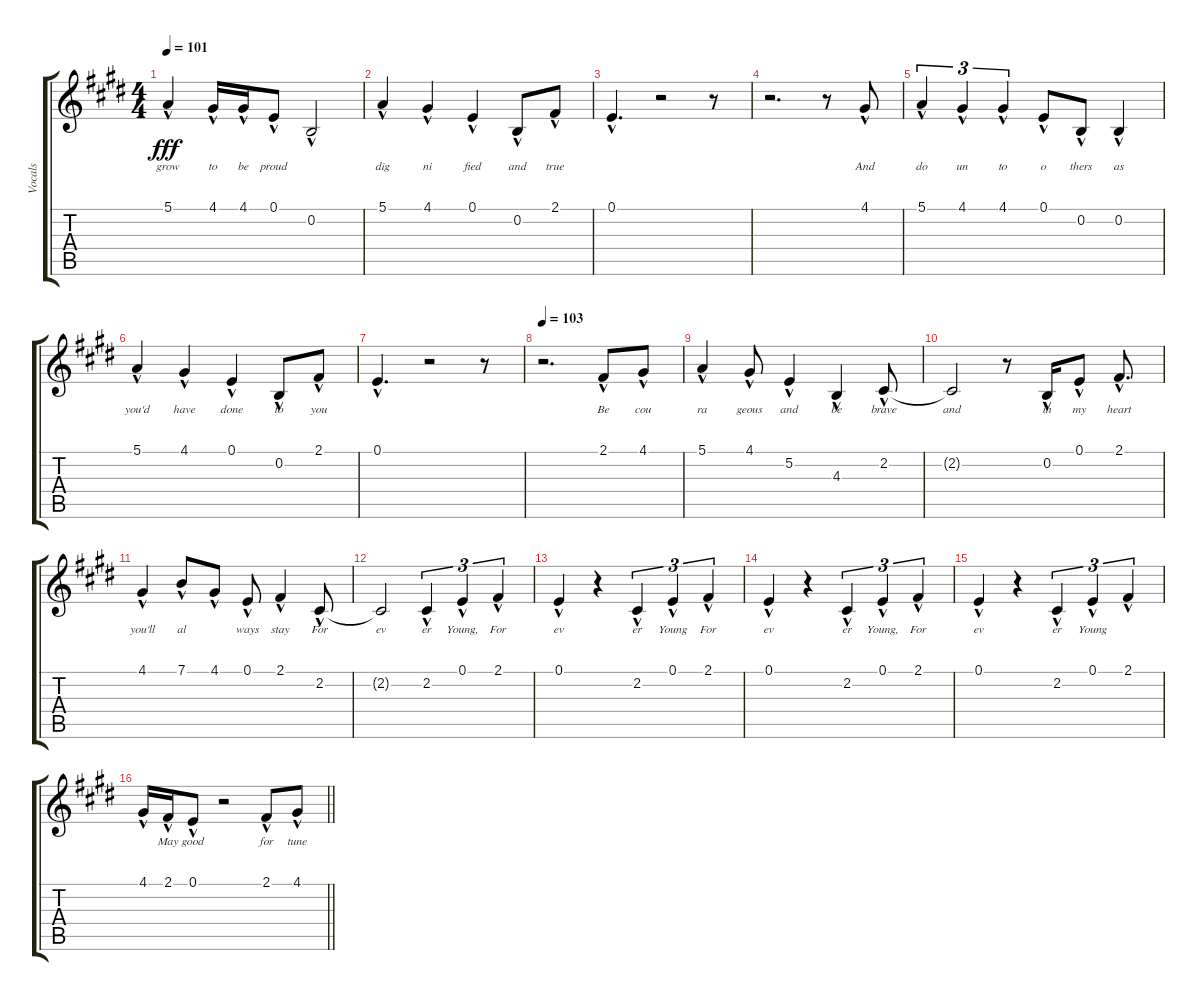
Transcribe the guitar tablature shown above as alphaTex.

\track ("Vocals" "Vocals") {instrument lead2sawtooth}
\staff {score tabs}
\tuning (E4 B3 G3 D3 A2 E2) {hide}
\ts (4 4)
\tempo 101
\clef g2
\ks e
5.1{hac}.4{lyrics (0 "grow") lyrics (1 "") lyrics (2 "") lyrics (3 "") lyrics (4 "") dy fff} 4.1{hac}.16{lyrics (0 "to") lyrics (1 "") lyrics (2 "") lyrics (3 "") lyrics (4 "")} 4.1{hac}.16{lyrics (0 "be") lyrics (1 "") lyrics (2 "") lyrics (3 "") lyrics (4 "")} 0.1{hac}.8{lyrics (0 "proud") lyrics (1 "") lyrics (2 "") lyrics (3 "") lyrics (4 "")} 0.2{hac}.2{lyrics (0 "") lyrics (1 "") lyrics (2 "") lyrics (3 "") lyrics (4 "")} |
5.1{hac}.4{lyrics (0 "dig") lyrics (1 "") lyrics (2 "") lyrics (3 "") lyrics (4 "")} 4.1{hac}.4{lyrics (0 "ni") lyrics (1 "") lyrics (2 "") lyrics (3 "") lyrics (4 "")} 0.1{hac}.4{lyrics (0 "fied") lyrics (1 "") lyrics (2 "") lyrics (3 "") lyrics (4 "")} 0.2{hac}.8{lyrics (0 "and") lyrics (1 "") lyrics (2 "") lyrics (3 "") lyrics (4 "")} 2.1{hac}.8{lyrics (0 "true") lyrics (1 "") lyrics (2 "") lyrics (3 "") lyrics (4 "")} |
0.1{hac}.4{d lyrics (0 "") lyrics (1 "") lyrics (2 "") lyrics (3 "") lyrics (4 "")} r.2 r.8 |
r.2{d} r.8 4.1{hac}.8{lyrics (0 "And") lyrics (1 "") lyrics (2 "") lyrics (3 "") lyrics (4 "")} |
5.1{hac}.4{tu (3 2) lyrics (0 "do") lyrics (1 "") lyrics (2 "") lyrics (3 "") lyrics (4 "")} 4.1{hac}.4{tu (3 2) lyrics (0 "un") lyrics (1 "") lyrics (2 "") lyrics (3 "") lyrics (4 "")} 4.1{hac}.4{tu (3 2) lyrics (0 "to") lyrics (1 "") lyrics (2 "") lyrics (3 "") lyrics (4 "")} 0.1{hac}.8{lyrics (0 "o") lyrics (1 "") lyrics (2 "") lyrics (3 "") lyrics (4 "")} 0.2{hac}.8{lyrics (0 "thers") lyrics (1 "") lyrics (2 "") lyrics (3 "") lyrics (4 "")} 0.2{hac}.4{lyrics (0 "as") lyrics (1 "") lyrics (2 "") lyrics (3 "") lyrics (4 "")} |
5.1{hac}.4{lyrics (0 "you'd") lyrics (1 "") lyrics (2 "") lyrics (3 "") lyrics (4 "")} 4.1{hac}.4{lyrics (0 "have") lyrics (1 "") lyrics (2 "") lyrics (3 "") lyrics (4 "")} 0.1{hac}.4{lyrics (0 "done") lyrics (1 "") lyrics (2 "") lyrics (3 "") lyrics (4 "")} 0.2{hac}.8{lyrics (0 "to") lyrics (1 "") lyrics (2 "") lyrics (3 "") lyrics (4 "")} 2.1{hac}.8{lyrics (0 "you") lyrics (1 "") lyrics (2 "") lyrics (3 "") lyrics (4 "")} |
0.1{hac}.4{d lyrics (0 "") lyrics (1 "") lyrics (2 "") lyrics (3 "") lyrics (4 "")} r.2 r.8 |
\tempo 103
r.2{d} 2.1{hac}.8{lyrics (0 "Be") lyrics (1 "") lyrics (2 "") lyrics (3 "") lyrics (4 "")} 4.1{hac}.8{lyrics (0 "cou") lyrics (1 "") lyrics (2 "") lyrics (3 "") lyrics (4 "")} |
5.1{hac}.4{lyrics (0 "ra") lyrics (1 "") lyrics (2 "") lyrics (3 "") lyrics (4 "")} 4.1{hac}.8{lyrics (0 "geous") lyrics (1 "") lyrics (2 "") lyrics (3 "") lyrics (4 "")} 5.2{hac}.4{lyrics (0 "and") lyrics (1 "") lyrics (2 "") lyrics (3 "") lyrics (4 "")} 4.3{hac}.4{lyrics (0 "be") lyrics (1 "") lyrics (2 "") lyrics (3 "") lyrics (4 "")} 2.2{hac}.8{lyrics (0 "brave") lyrics (1 "") lyrics (2 "") lyrics (3 "") lyrics (4 "")} |
2.2{t}.2{lyrics (0 "and") lyrics (1 "") lyrics (2 "") lyrics (3 "") lyrics (4 "")} r.8 0.2{hac}.16{lyrics (0 "in") lyrics (1 "") lyrics (2 "") lyrics (3 "") lyrics (4 "")} 0.1{hac}.8{lyrics (0 "my") lyrics (1 "") lyrics (2 "") lyrics (3 "") lyrics (4 "")} 2.1{hac}.8{d lyrics (0 "heart") lyrics (1 "") lyrics (2 "") lyrics (3 "") lyrics (4 "")} |
4.1{hac}.4{lyrics (0 "you'll") lyrics (1 "") lyrics (2 "") lyrics (3 "") lyrics (4 "")} 7.1{hac}.8{lyrics (0 "al") lyrics (1 "") lyrics (2 "") lyrics (3 "") lyrics (4 "")} 4.1{hac}.8{lyrics (0 "") lyrics (1 "") lyrics (2 "") lyrics (3 "") lyrics (4 "")} 0.1{hac}.8{lyrics (0 "ways") lyrics (1 "") lyrics (2 "") lyrics (3 "") lyrics (4 "")} 2.1{hac}.4{lyrics (0 "stay") lyrics (1 "") lyrics (2 "") lyrics (3 "") lyrics (4 "")} 2.2{hac}.8{lyrics (0 "For") lyrics (1 "") lyrics (2 "") lyrics (3 "") lyrics (4 "")} |
2.2{t}.2{lyrics (0 "ev") lyrics (1 "") lyrics (2 "") lyrics (3 "") lyrics (4 "")} 2.2{hac}.4{tu (3 2) lyrics (0 "er") lyrics (1 "") lyrics (2 "") lyrics (3 "") lyrics (4 "")} 0.1{hac}.4{tu (3 2) lyrics (0 "Young,") lyrics (1 "") lyrics (2 "") lyrics (3 "") lyrics (4 "")} 2.1{hac}.4{tu (3 2) lyrics (0 "For") lyrics (1 "") lyrics (2 "") lyrics (3 "") lyrics (4 "")} |
0.1{hac}.4{lyrics (0 "ev") lyrics (1 "") lyrics (2 "") lyrics (3 "") lyrics (4 "")} r.4 2.2{hac}.4{tu (3 2) lyrics (0 "er") lyrics (1 "") lyrics (2 "") lyrics (3 "") lyrics (4 "")} 0.1{hac}.4{tu (3 2) lyrics (0 "Young") lyrics (1 "") lyrics (2 "") lyrics (3 "") lyrics (4 "")} 2.1{hac}.4{tu (3 2) lyrics (0 "For") lyrics (1 "") lyrics (2 "") lyrics (3 "") lyrics (4 "")} |
0.1{hac}.4{lyrics (0 "ev") lyrics (1 "") lyrics (2 "") lyrics (3 "") lyrics (4 "")} r.4 2.2{hac}.4{tu (3 2) lyrics (0 "er") lyrics (1 "") lyrics (2 "") lyrics (3 "") lyrics (4 "")} 0.1{hac}.4{tu (3 2) lyrics (0 "Young,") lyrics (1 "") lyrics (2 "") lyrics (3 "") lyrics (4 "")} 2.1{hac}.4{tu (3 2) lyrics (0 "For") lyrics (1 "") lyrics (2 "") lyrics (3 "") lyrics (4 "")} |
0.1{hac}.4{lyrics (0 "ev") lyrics (1 "") lyrics (2 "") lyrics (3 "") lyrics (4 "")} r.4 2.2{hac}.4{tu (3 2) lyrics (0 "er") lyrics (1 "") lyrics (2 "") lyrics (3 "") lyrics (4 "")} 0.1{hac}.4{tu (3 2) lyrics (0 "Young") lyrics (1 "") lyrics (2 "") lyrics (3 "") lyrics (4 "")} 2.1{hac}.4{tu (3 2) lyrics (0 "") lyrics (1 "") lyrics (2 "") lyrics (3 "") lyrics (4 "")} |
\barLineRight lightlight
4.1{hac}.16{lyrics (0 "") lyrics (1 "") lyrics (2 "") lyrics (3 "") lyrics (4 "")} 2.1{hac}.16{lyrics (0 "May") lyrics (1 "") lyrics (2 "") lyrics (3 "") lyrics (4 "")} 0.1{hac}.8{lyrics (0 "good") lyrics (1 "") lyrics (2 "") lyrics (3 "") lyrics (4 "")} r.2 2.1{hac}.8{lyrics (0 "for") lyrics (1 "") lyrics (2 "") lyrics (3 "") lyrics (4 "")} 4.1{hac}.8{lyrics (0 "tune") lyrics (1 "") lyrics (2 "") lyrics (3 "") lyrics (4 "")}
